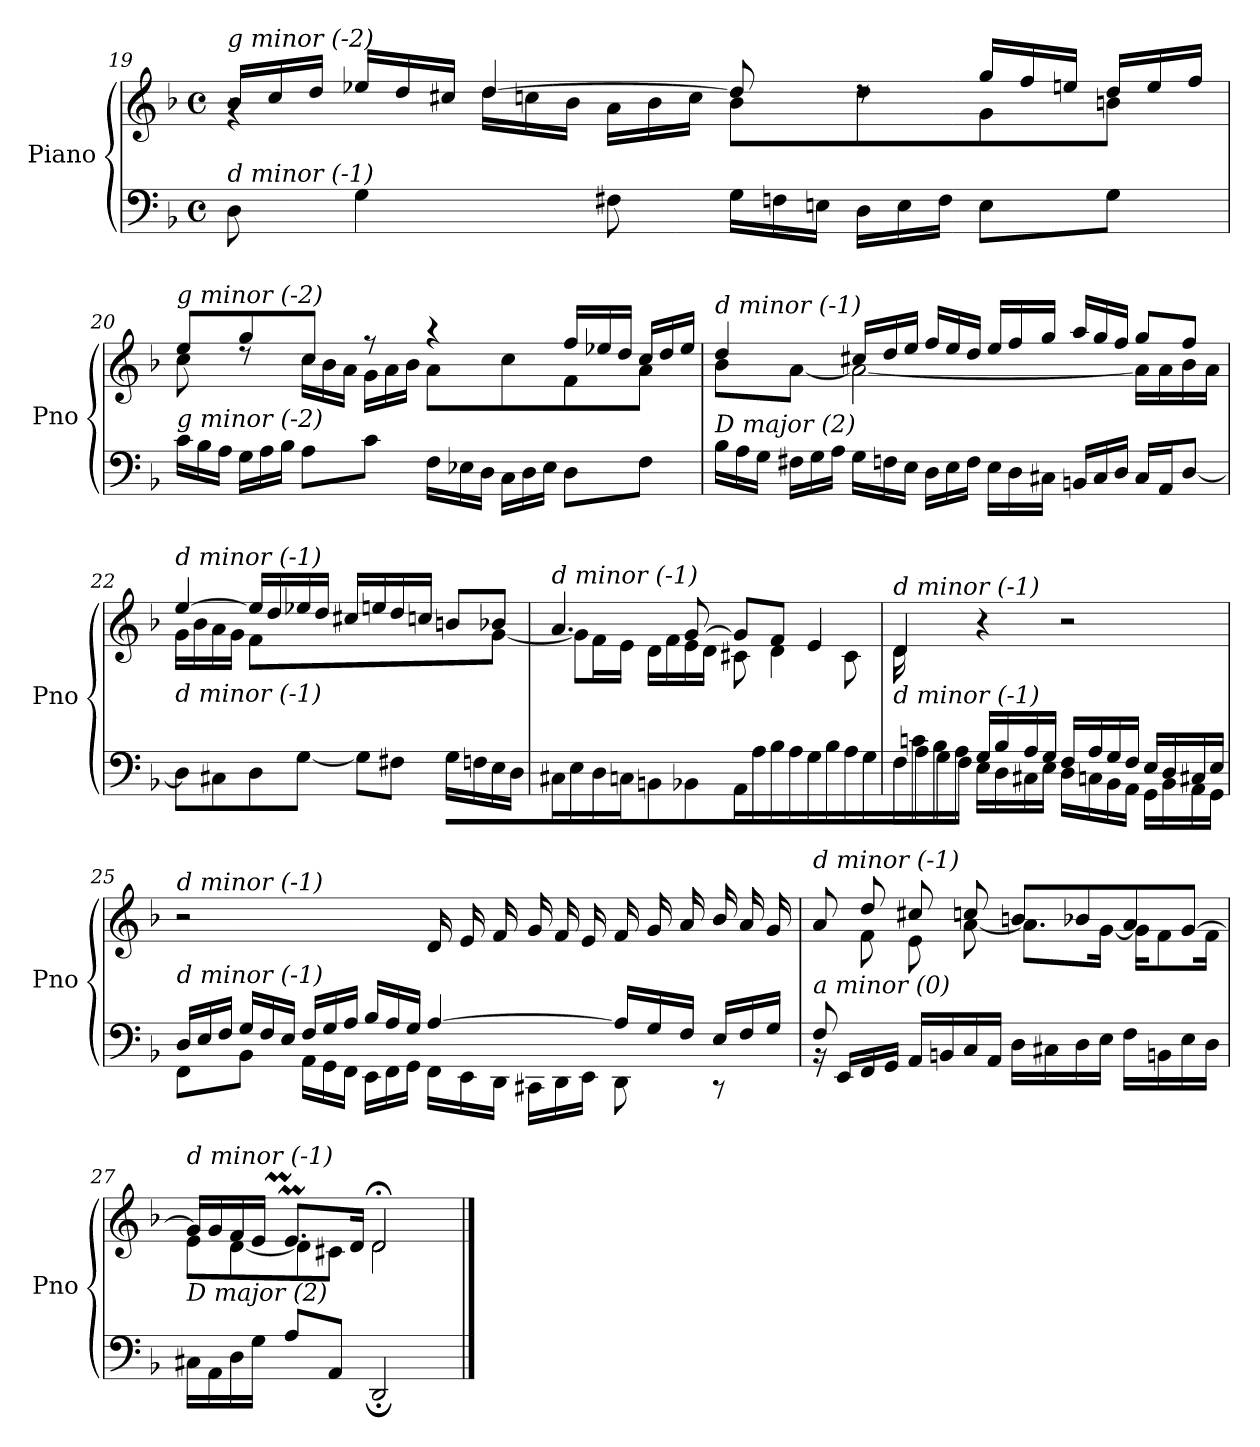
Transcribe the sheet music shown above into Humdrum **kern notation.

**kern	**kern
*part1	*part1
*staff2	*staff1
*I"Piano	*
*I'Pno	*
*clefF4	*clefG2
*k[b-]	*k[b-]
*M4/4	*M4/4
*met(c)	*met(c)
*	*Xtuplet
=19	=19
*	*^
!	!LO:TX:i:t=g minor (-2)	!
!LO:TX:i:t=d minor (-1)	!	!
8D\	24b-/LL	4rg
.	24cc/	.
.	24dd/JJ	.
4G\	24ee-X/LL	.
.	24dd/	.
.	24cc#X/JJ	.
.	[4dd/	24dd\LL
.	.	24ccn\
.	.	24b-\JJ
8F#X\	.	24a\LL
.	.	24b-\
.	.	24cc\JJ
*Xtuplet	*	*
24G\LL	8dd/]	8b-\L
24Fn\	.	.
24En\JJ	.	.
24D\LL	8rdd	8dd\
24E\	.	.
24F\JJ	.	.
8E\L	24gg/LL	8g\
.	24ff/	.
.	24een/JJ	.
8G\J	24dd/LL	8bn\J
.	24ee/	.
.	24ff/JJ	.
!!LO:LB:g=z	!!
=20	=20	=20
!	!LO:TX:i:t=g minor (-2)	!
!LO:TX:i:t=g minor (-2)	!	!
24c\LL	8ee/L	8cc\
24B-\	.	.
24A\JJ	.	.
24G\LL	8gg/	8rdd
24A\	.	.
24B-\JJ	.	.
8A\L	8cc/J	24cc\LL
.	.	24b-\
.	.	24a\JJ
8c\J	8r	24g\LL
.	.	24a\
.	.	24b-\JJ
24F\LL	4r	8a\L
24E-X\	.	.
24D\JJ	.	.
24C\LL	.	8cc\
24D\	.	.
24E-\JJ	.	.
8D\L	24ff/LL	8f\
.	24ee-X/	.
.	24dd/JJ	.
8F\J	24cc/LL	8a\J
.	24dd/	.
.	24ee-/JJ	.
=21	=21	=21
!	!LO:TX:i:t=d minor (-1)	!
!LO:TX:i:t=D major (2)	!	!
24B-\LL	4dd/	8b-\L
24A\	.	.
24G\JJ	.	.
24F#X\LL	.	[8a\J
24G\	.	.
24A\JJ	.	.
24G\LL	24cc#X/LL	2a\_
24Fn\	24dd/	.
24E\JJ	24ee/JJ	.
24D\LL	24ff/LL	.
24E\	24ee/	.
24F\JJ	24dd/JJ	.
24E\LL	24ee/LL	.
24D\	24ff/	.
24C#X\JJ	24gg/JJ	.
24BBn/LL	24aa/LL	.
24C#/	24gg/	.
24D/JJ	24ff/JJ	.
16C#/LL	8gg/L	16a\LL]
16AA/J	.	16a\
[8D/J	8ff/J	16b-\
.	.	16a\JJ
!!LO:LB:g=z	!!
=22	=22	=22
*^	*	*
!	!	!LO:TX:i:t=d minor (-1)	!
!LO:TX:i:t=d minor (-1)	!	!	!
4.ryy	8D\L]	[4ee/	16g\LL
.	.	.	16b-\
.	8C#X\	.	16a\
.	.	.	16g\JJ
.	8D\	16ee/LL]	8f\L
.	.	16dd/	.
8B-/J	[8G\J	16ee-X/	2ryy
.	.	16dd/JJ	.
4A/	8G\L]	16cc#X/LL	.
.	.	16een/	.
.	8F#X\J	16dd/	.
.	.	16ccn/JJ	.
8G/L	16G\LL	8bn/L	.
.	16Fn\	.	.
8ryy	16E\	8b-X/J	[8g\J
.	16D\JJ	.	.
=23	=23	=23	=23
!	!	!LO:TX:i:t=d minor (-1)	!
!LO:TX:i:t=d minor (-1)	!	!	!
*v	*v	*	*
16C#X\LL	4.a/	8g\L]
16E\	.	.
16D\	.	16f\L
16Cn\JJ	.	16e\JJ
8BBn/L	.	16d\LL
.	.	16f\
8BB-X/J	[8g/	16e\
.	.	16d\JJ
16AA\LL	8g/L]	8c#X\
16A\	.	.
16B-\	8f/J	4d\
16A\JJ	.	.
16G\LL	4e/	.
16B-\	.	.
16A\	.	8c#\
16G\JJ	.	.
!!LO:PB:g=z	!!
=24	=24	=24
*^	*	*
!	!	!LO:TX:i:t=d minor (-1)	!
!LO:TX:i:t=d minor (-1)	!	!	!
16ryy	16F\LL	4d/	16d\LL
16cn/	16A\	.	2...ryy
16B-/	16G\	.	.
16A/JJ	16F\JJ	.	.
16G/LL	16E\LL	4r	.
16B-/	16D\	.	.
16A/	16C#X\	.	.
16G/JJ	16E\JJ	.	.
16F/LL	16D\LL	2r	.
16A/	16Cn\	.	.
16G/	16BB-\	.	.
16F/JJ	16AA\JJ	.	.
16E/LL	16GG\LL	.	.
16D/	16BB-\	.	.
16C#X/	16AA\	.	.
16E/JJ	16GG\JJ	.	.
*	*	*v	*v
=25	=25	=25
!	!	!LO:TX:i:t=d minor (-1)
!LO:TX:i:t=d minor (-1)	!	!
24D/LL	8FF\L	2r
24E/	.	.
24F/JJ	.	.
24G/LL	8BB-\J	.
24F/	.	.
24E/JJ	.	.
24F/LL	24AA\LL	.
24G/	24GG\	.
24A/JJ	24FF\JJ	.
24B-/LL	24EE\LL	.
24A/	24FF\	.
24G/JJ	24GG\JJ	.
[4A/	24FF\LL	24d/LL
.	24EE\	24e/
.	24DD\JJ	24f/JJ
.	24CC#X\LL	24g/LL
.	24DD\	24f/
.	24EE\JJ	24e/JJ
24A/LL]	8DD\	24f/LL
24G/	.	24g/
24F/JJ	.	24a/JJ
24E/LL	8r	24b-/LL
24F/	.	24a/
24G/JJ	.	24g/JJ
!!LO:LB:g=z
=26	=26	=26
*	*	*^
!	!	!LO:TX:i:t=d minor (-1)	!
!LO:TX:i:t=a minor (0)	!	!	!
8F/L	16rBB	8a/L	8ryy
.	16EE/LL	.	.
2..ryy	16FF/	8dd/	8f\
.	16GG/JJ	.	.
.	16AA/LL	8cc#X/	8e\
.	16BBn/	.	.
.	16C/	8ccn/J	[8a\J
.	16AA/JJ	.	.
.	16D\LL	8bn/L	8.a\L]
.	16C#X\	.	.
.	16D\	8b-X/	.
.	16E\JJ	.	[16g\Jk
.	16F\LL	8a/	16g\KL]
.	16BBn\	.	8f\
.	16E\	[8g/J	.
.	16D\JJ	.	16f\Jk
=27	=27	=27	=27
*	*	*	*^
!	!	!LO:TX:i:t=d minor (-1)	!	!
!LO:TX:i:t=D major (2)	!	!	!	!
4ryy	16C#X\LL	16g/LL]	8e\L	4ryy
.	16AA\	16g/	.	.
.	16D\	16f/	[8d\	.
.	16G\JJ	16e/JJ	.	.
8.ryy	8A\L	8.em/L	8d\]	[8em!yy
.	8AA/J	.	8c#X\J	16e!yy]
2ryy	.	16d/Jk	.	2ryy
.	2DD;/	2d;</	2d\	.
16ryy	.	.	.	16ryy
*v	*v	*	*	*
*	*v	*v	*v
==	==
*-	*-
